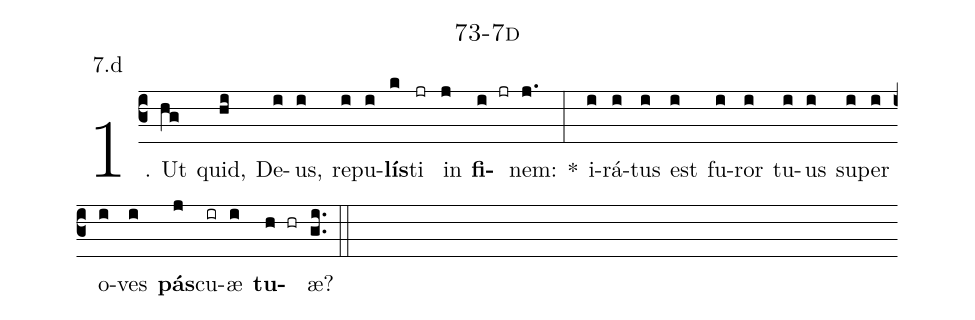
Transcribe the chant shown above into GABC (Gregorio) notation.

name: 73-7d;
annotation: 7.d;
%%
(c3)1. Ut(hg) quid,(hi) De(i)us,(i) re(i)pu(i)<b>lís</b>(k)ti(jr) in(j) <b>fi</b>(i jr)nem:(j.) *(:) i(i)rá(i)tus(i) est(i) fu(i)ror(i) tu(i)us(i) su(i)per(i) o(i)ves(i) <b>pás</b>(j)cu(ir)æ(i) <b>tu</b>(h hr)æ?(gi..) (::)
